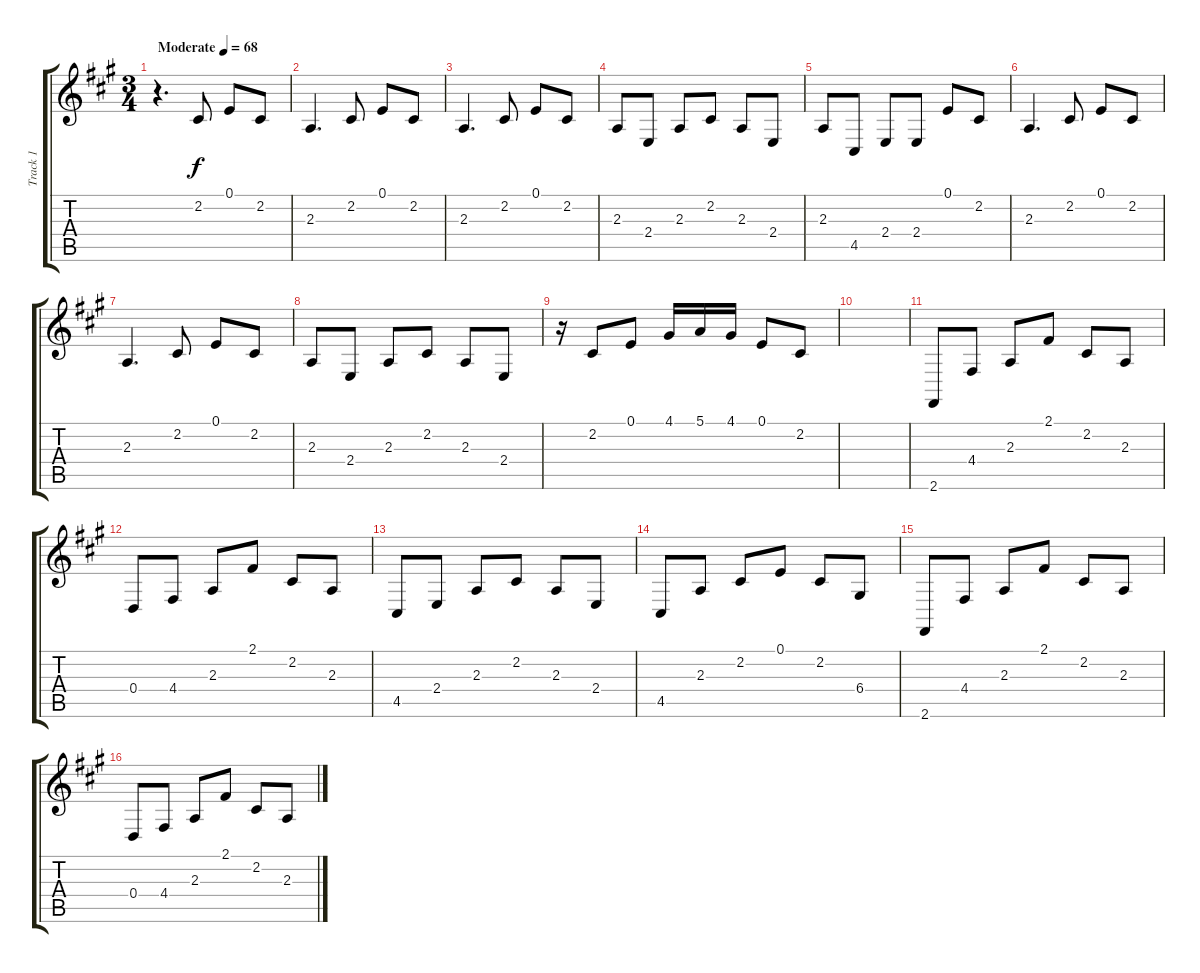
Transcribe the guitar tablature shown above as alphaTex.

\track ("Track 1" "Track 1") {instrument acousticgrandpiano}
\staff {score tabs}
\tuning (E4 B3 G3 D3 A2 E2) {hide}
\ts (3 4)
\tempo (68 "Moderate")
\clef g2
\ks a
r.4{d dy f instrument acousticgrandpiano} 2.2.8 0.1.8 2.2.8 |
2.3.4{d} 2.2.8 0.1.8 2.2.8 |
2.3.4{d} 2.2.8 0.1.8 2.2.8 |
2.3.8 2.4.8 2.3.8 2.2.8 2.3.8 2.4.8 |
2.3.8 4.5.8 2.4.8 2.4.8 0.1.8 2.2.8 |
2.3.4{d} 2.2.8 0.1.8 2.2.8 |
2.3.4{d} 2.2.8 0.1.8 2.2.8 |
2.3.8 2.4.8 2.3.8 2.2.8 2.3.8 2.4.8 |
r.16 2.2.8 0.1.8 4.1.16 5.1.16 4.1.16 0.1.8 2.2.8 |
|
2.6.8{instrument acousticguitarsteel} 4.4.8 2.3.8 2.1.8 2.2.8 2.3.8 |
0.4.8 4.4.8 2.3.8 2.1.8 2.2.8 2.3.8 |
4.5.8 2.4.8 2.3.8 2.2.8 2.3.8 2.4.8 |
4.5.8 2.3.8 2.2.8 0.1.8 2.2.8 6.4.8 |
2.6.8 4.4.8 2.3.8 2.1.8 2.2.8 2.3.8 |
0.4.8 4.4.8 2.3.8 2.1.8 2.2.8 2.3.8
